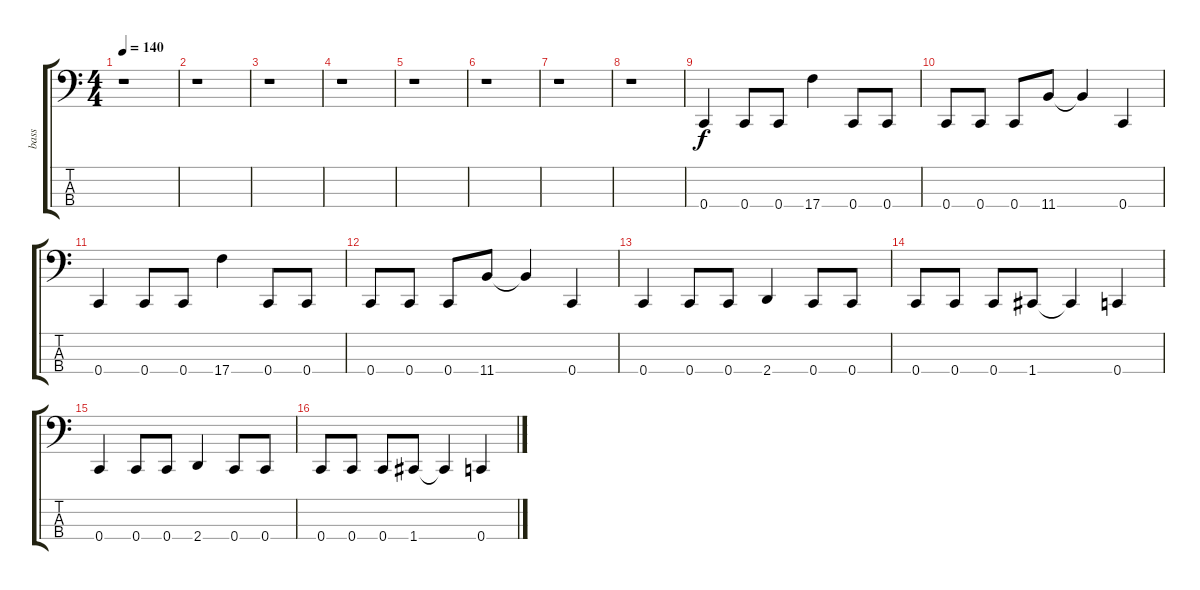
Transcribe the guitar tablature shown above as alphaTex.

\track ("bass" "bass") {instrument electricbassfinger}
\staff {score tabs}
\tuning (F2 C2 G1 C1) {hide}
\ts (4 4)
\tempo 140
\clef f4
\ks c
r.1{dy f} |
r.1 |
r.1 |
r.1 |
r.1 |
r.1 |
r.1 |
r.1 |
0.4.4 0.4.8 0.4.8 17.4.4 0.4.8 0.4.8 |
0.4.8 0.4.8 0.4.8 11.4.8 11.4{t}.4 0.4.4 |
0.4.4 0.4.8 0.4.8 17.4.4 0.4.8 0.4.8 |
0.4.8 0.4.8 0.4.8 11.4.8 11.4{t}.4 0.4.4 |
0.4.4 0.4.8 0.4.8 2.4.4 0.4.8 0.4.8 |
0.4.8 0.4.8 0.4.8 1.4.8 1.4{t}.4 0.4.4 |
0.4.4 0.4.8 0.4.8 2.4.4 0.4.8 0.4.8 |
0.4.8 0.4.8 0.4.8 1.4.8 1.4{t}.4 0.4.4
